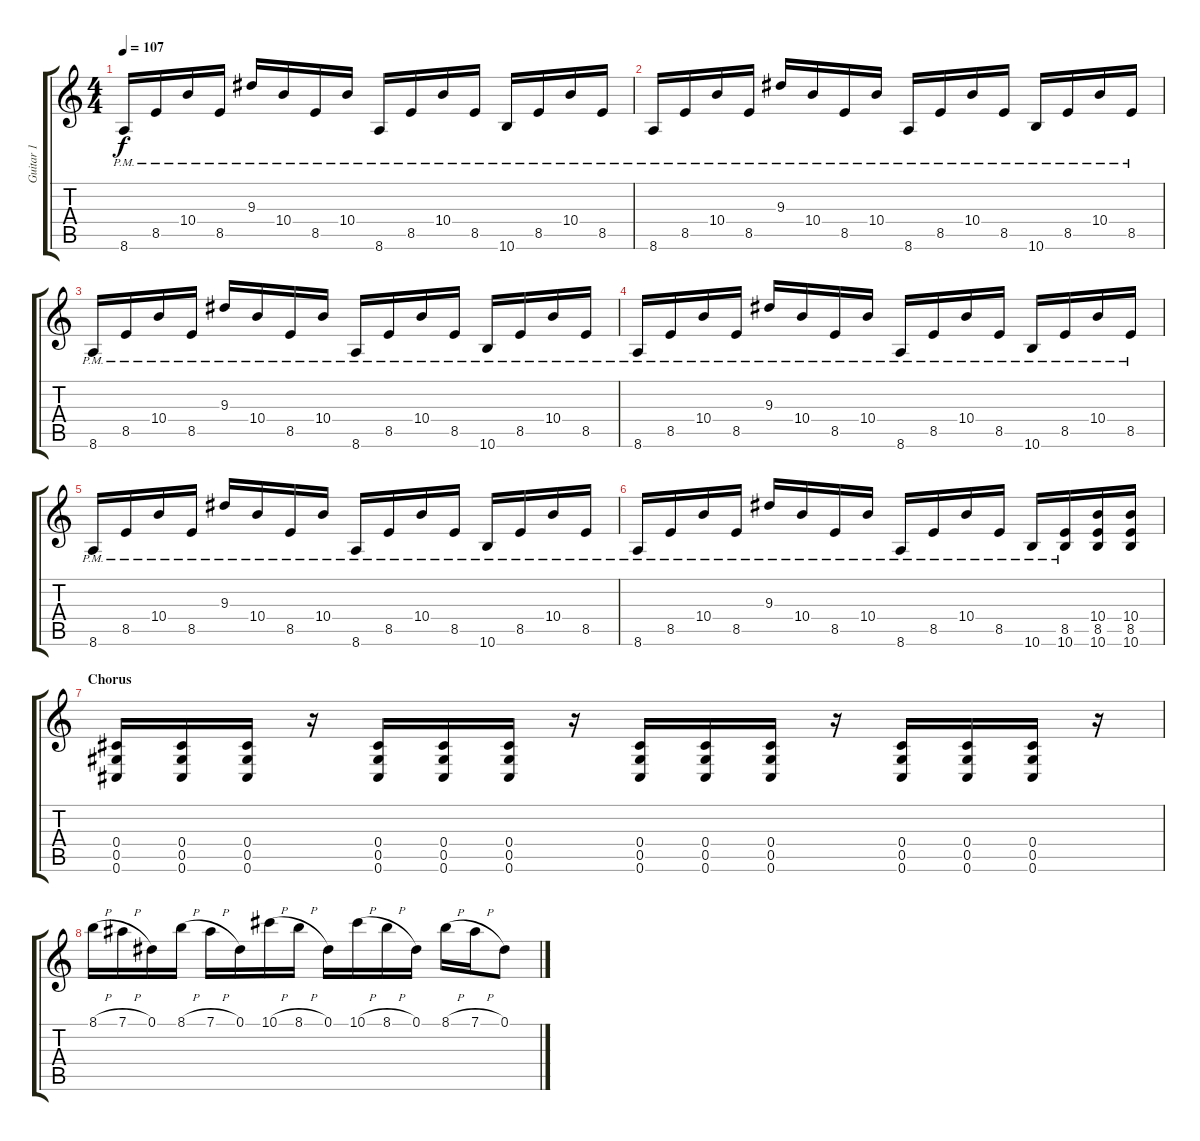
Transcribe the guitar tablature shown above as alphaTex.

\track ("Guitar 1" "Guitar 1") {instrument distortionguitar}
\staff {score tabs}
\tuning (Eb4 Bb3 Gb3 Db3 Ab2 Db2) {hide}
\ts (4 4)
\tempo 107
\clef g2
\ks c
8.6{pm}.16{dy f} 8.5{pm}.16 10.4{pm}.16 8.5{pm}.16 9.3{pm}.16 10.4{pm}.16 8.5{pm}.16 10.4{pm}.16 8.6{pm}.16 8.5{pm}.16 10.4{pm}.16 8.5{pm}.16 10.6{pm}.16 8.5{pm}.16 10.4{pm}.16 8.5{pm}.16 |
8.6{pm}.16 8.5{pm}.16 10.4{pm}.16 8.5{pm}.16 9.3{pm}.16 10.4{pm}.16 8.5{pm}.16 10.4{pm}.16 8.6{pm}.16 8.5{pm}.16 10.4{pm}.16 8.5{pm}.16 10.6{pm}.16 8.5{pm}.16 10.4{pm}.16 8.5{pm}.16 |
8.6{pm}.16 8.5{pm}.16 10.4{pm}.16 8.5{pm}.16 9.3{pm}.16 10.4{pm}.16 8.5{pm}.16 10.4{pm}.16 8.6{pm}.16 8.5{pm}.16 10.4{pm}.16 8.5{pm}.16 10.6{pm}.16 8.5{pm}.16 10.4{pm}.16 8.5{pm}.16 |
8.6{pm}.16 8.5{pm}.16 10.4{pm}.16 8.5{pm}.16 9.3{pm}.16 10.4{pm}.16 8.5{pm}.16 10.4{pm}.16 8.6{pm}.16 8.5{pm}.16 10.4{pm}.16 8.5{pm}.16 10.6{pm}.16 8.5{pm}.16 10.4{pm}.16 8.5{pm}.16 |
8.6{pm}.16 8.5{pm}.16 10.4{pm}.16 8.5{pm}.16 9.3{pm}.16 10.4{pm}.16 8.5{pm}.16 10.4{pm}.16 8.6{pm}.16 8.5{pm}.16 10.4{pm}.16 8.5{pm}.16 10.6{pm}.16 8.5{pm}.16 10.4{pm}.16 8.5{pm}.16 |
8.6{pm}.16 8.5{pm}.16 10.4{pm}.16 8.5{pm}.16 9.3{pm}.16 10.4{pm}.16 8.5{pm}.16 10.4{pm}.16 8.6{pm}.16 8.5{pm}.16 10.4{pm}.16 8.5{pm}.16 10.6{pm}.16 (8.5{pm} 10.6).16 (10.4 8.5 10.6).16 (10.4 8.5 10.6).16 |
\section ("" "Chorus")
(0.4 0.5 0.6).16 (0.4 0.5 0.6).16 (0.4 0.5 0.6).16 r.16 (0.4 0.5 0.6).16 (0.4 0.5 0.6).16 (0.4 0.5 0.6).16 r.16 (0.4 0.5 0.6).16 (0.4 0.5 0.6).16 (0.4 0.5 0.6).16 r.16 (0.4 0.5 0.6).16 (0.4 0.5 0.6).16 (0.4 0.5 0.6).16 r.16 |
8.1{h}.16 7.1{h}.16 0.1.16 8.1{h}.16 7.1{h}.16 0.1.16 10.1{h}.16 8.1{h}.16 0.1.16 10.1{h}.16 8.1{h}.16 0.1.16 8.1{h}.16 7.1{h}.16 0.1.8
